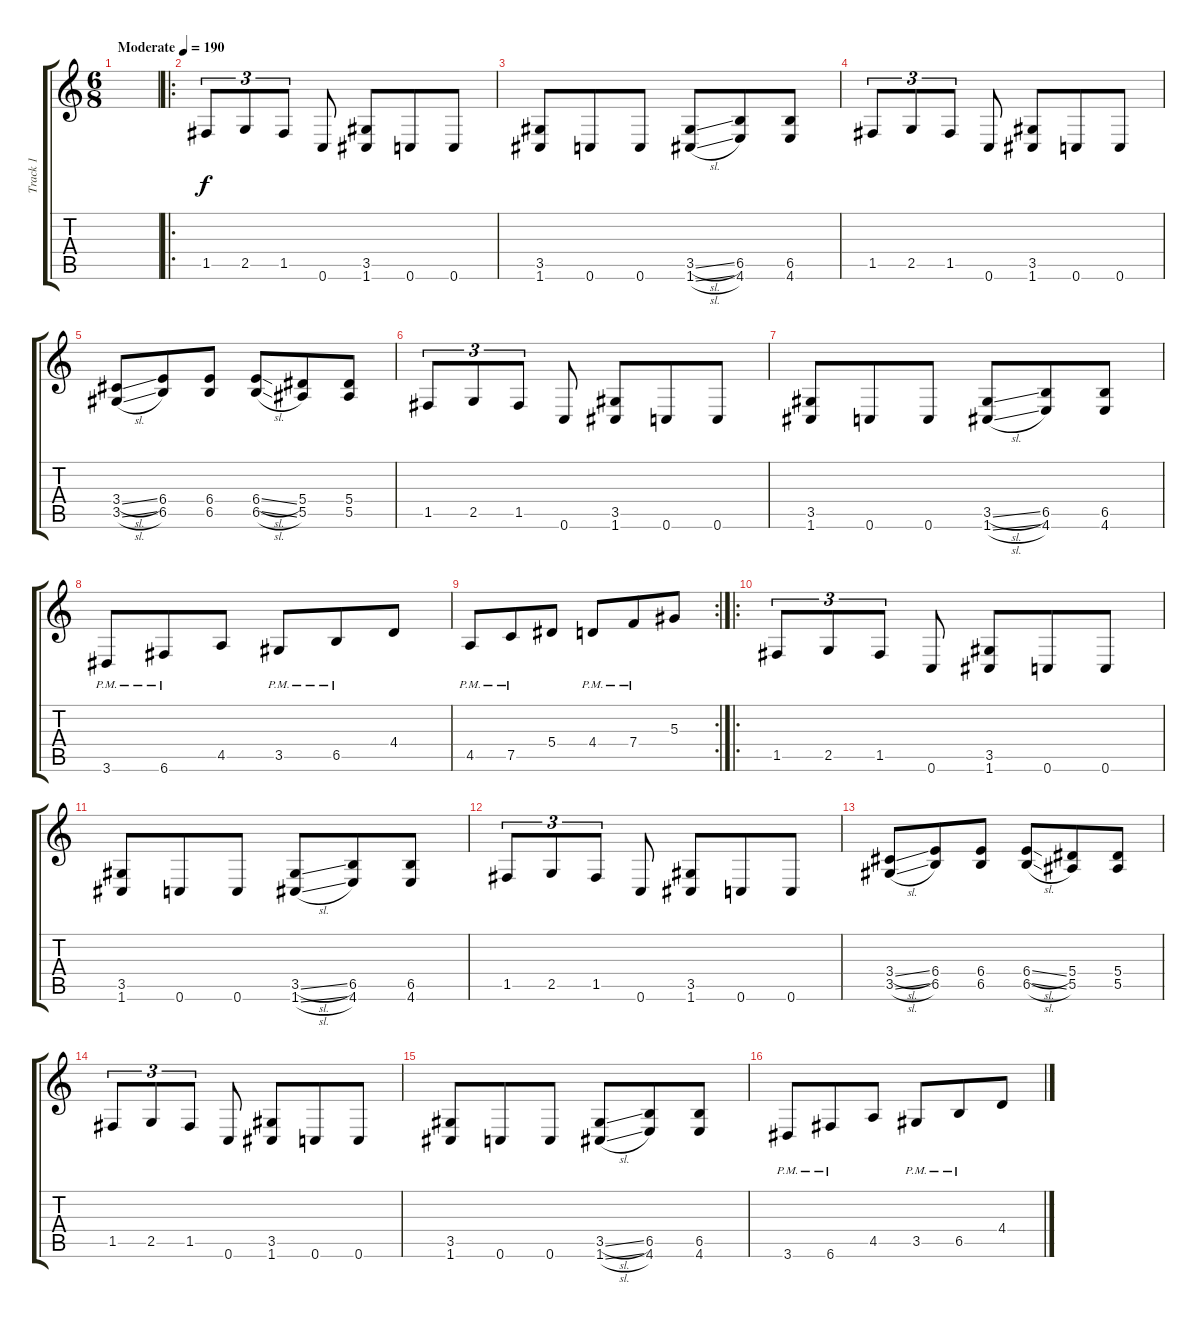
\track ("Track 1" "Track 1") {mute instrument distortionguitar}
\staff {score tabs}
\tuning (C4 G3 Eb3 Bb2 F2 C2) {hide}
\ts (6 8)
\tempo (190 "Moderate")
\clef g2
\ks c
|
\ro
1.5.8{tu (3 2)} 2.5.8{tu (3 2)} 1.5.8{tu (3 2)} 0.6.8 (3.5 1.6).8 0.6.8 0.6.8 |
(3.5 1.6).8 0.6.8 0.6.8 (3.5{sl} 1.6{sl}).8 (6.5 4.6).8 (6.5 4.6).8 |
1.5.8{tu (3 2)} 2.5.8{tu (3 2)} 1.5.8{tu (3 2)} 0.6.8 (3.5 1.6).8 0.6.8 0.6.8 |
(3.4{sl} 3.5{sl}).8 (6.4 6.5).8 (6.4 6.5).8 (6.4{sl} 6.5{sl}).8 (5.4 5.5).8 (5.4 5.5).8 |
1.5.8{tu (3 2)} 2.5.8{tu (3 2)} 1.5.8{tu (3 2)} 0.6.8 (3.5 1.6).8 0.6.8 0.6.8 |
(3.5 1.6).8 0.6.8 0.6.8 (3.5{sl} 1.6{sl}).8 (6.5 4.6).8 (6.5 4.6).8 |
3.6{pm}.8 6.6{pm}.8 4.5.8 3.5{pm}.8 6.5{pm}.8 4.4.8 |
\rc 2
4.5{pm}.8 7.5{pm}.8 5.4.8 4.4{pm}.8 7.4{pm}.8 5.3.8 |
\ro
1.5.8{tu (3 2)} 2.5.8{tu (3 2)} 1.5.8{tu (3 2)} 0.6.8 (3.5 1.6).8 0.6.8 0.6.8 |
(3.5 1.6).8 0.6.8 0.6.8 (3.5{sl} 1.6{sl}).8 (6.5 4.6).8 (6.5 4.6).8 |
1.5.8{tu (3 2)} 2.5.8{tu (3 2)} 1.5.8{tu (3 2)} 0.6.8 (3.5 1.6).8 0.6.8 0.6.8 |
(3.4{sl} 3.5{sl}).8 (6.4 6.5).8 (6.4 6.5).8 (6.4{sl} 6.5{sl}).8 (5.4 5.5).8 (5.4 5.5).8 |
1.5.8{tu (3 2)} 2.5.8{tu (3 2)} 1.5.8{tu (3 2)} 0.6.8 (3.5 1.6).8 0.6.8 0.6.8 |
(3.5 1.6).8 0.6.8 0.6.8 (3.5{sl} 1.6{sl}).8 (6.5 4.6).8 (6.5 4.6).8 |
3.6{pm}.8 6.6{pm}.8 4.5.8 3.5{pm}.8 6.5{pm}.8 4.4.8
